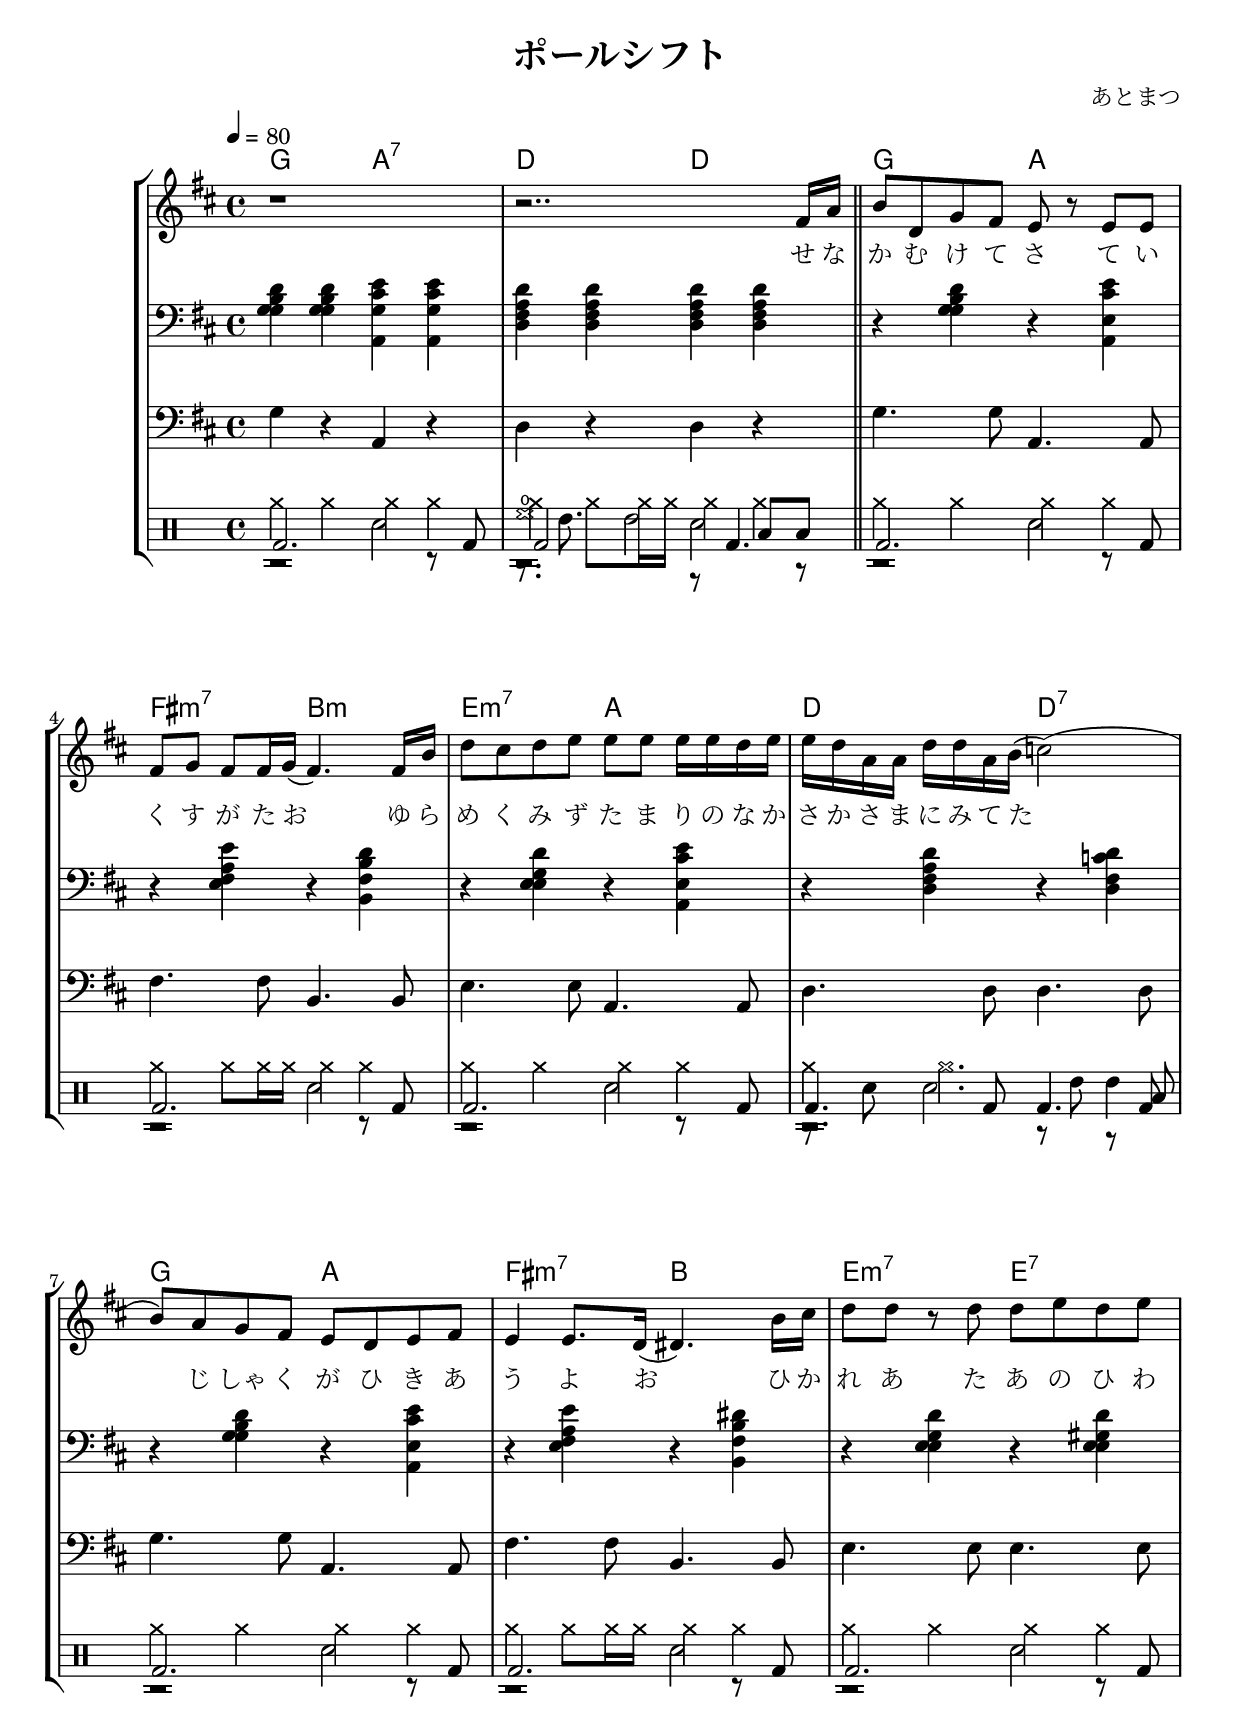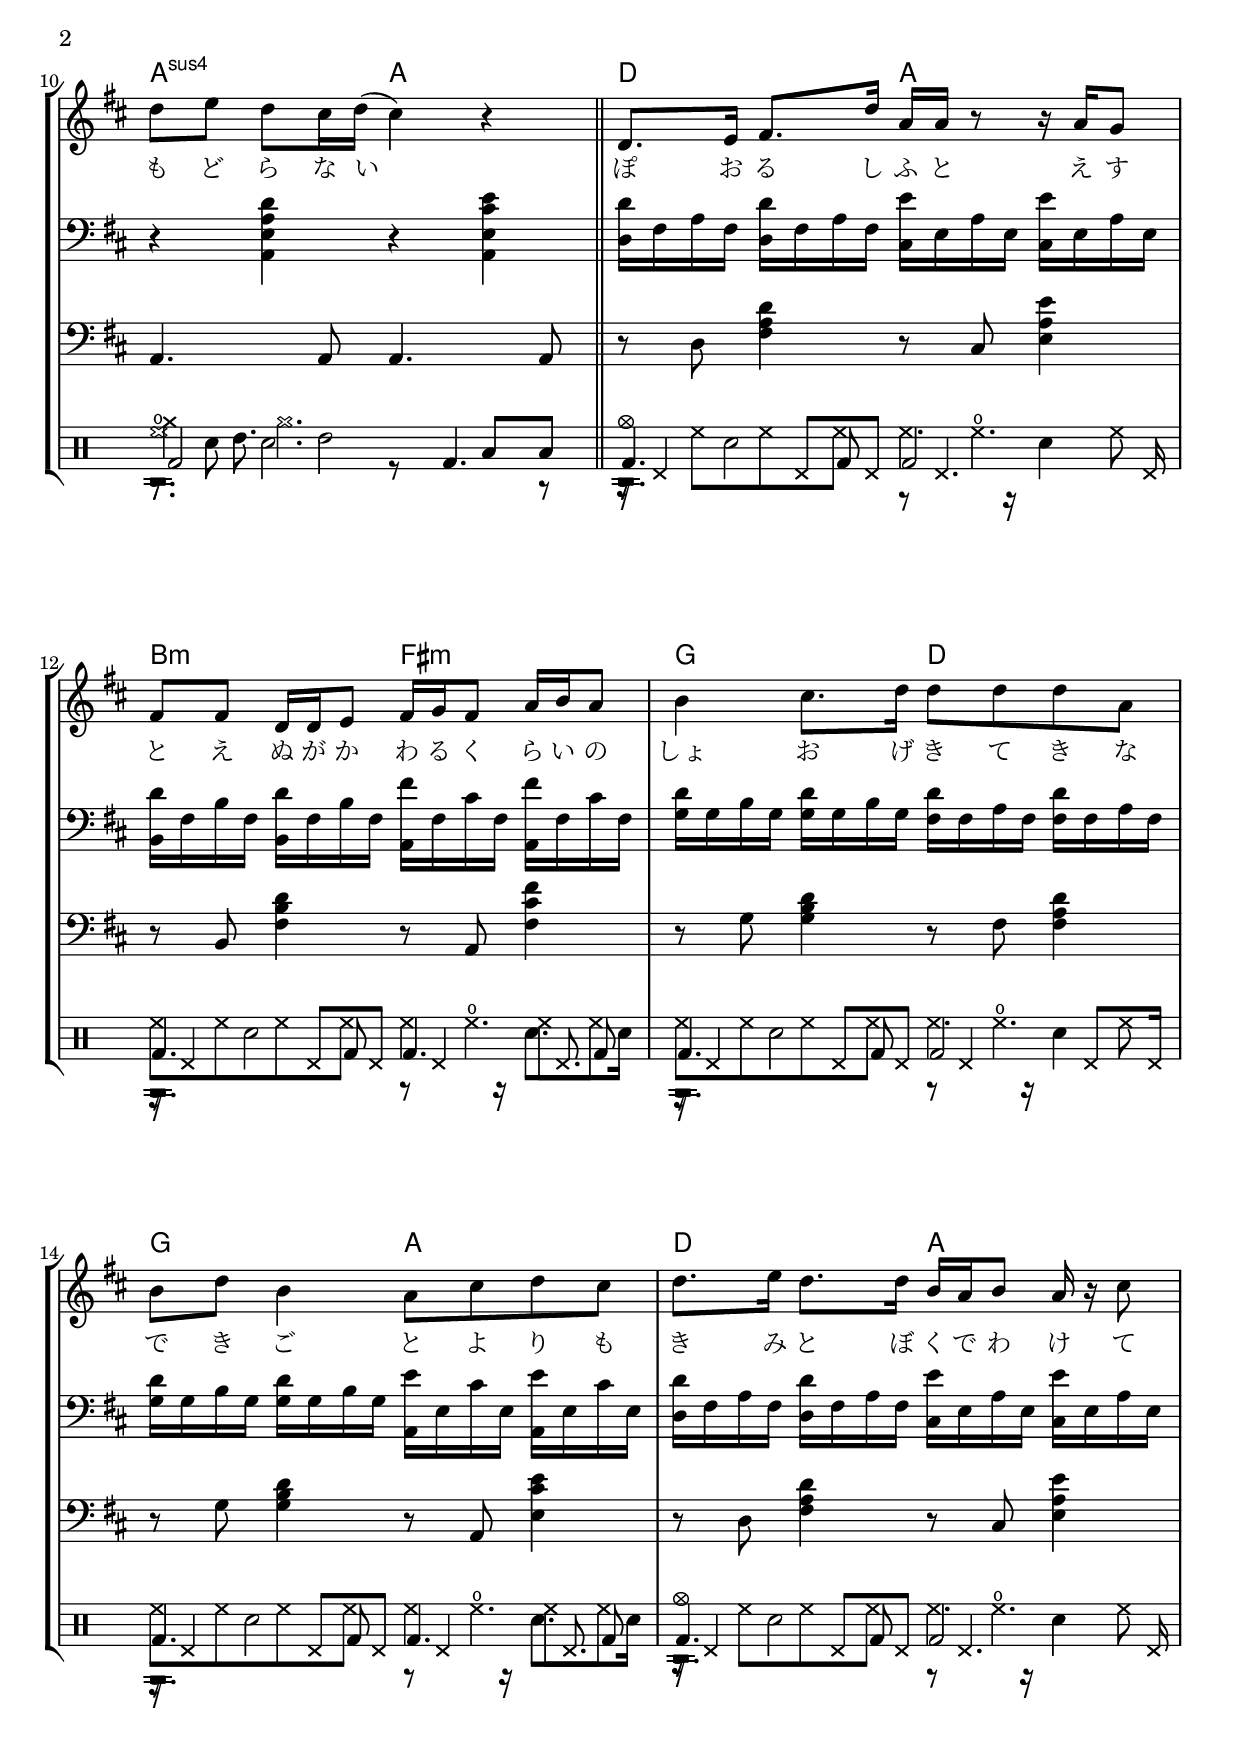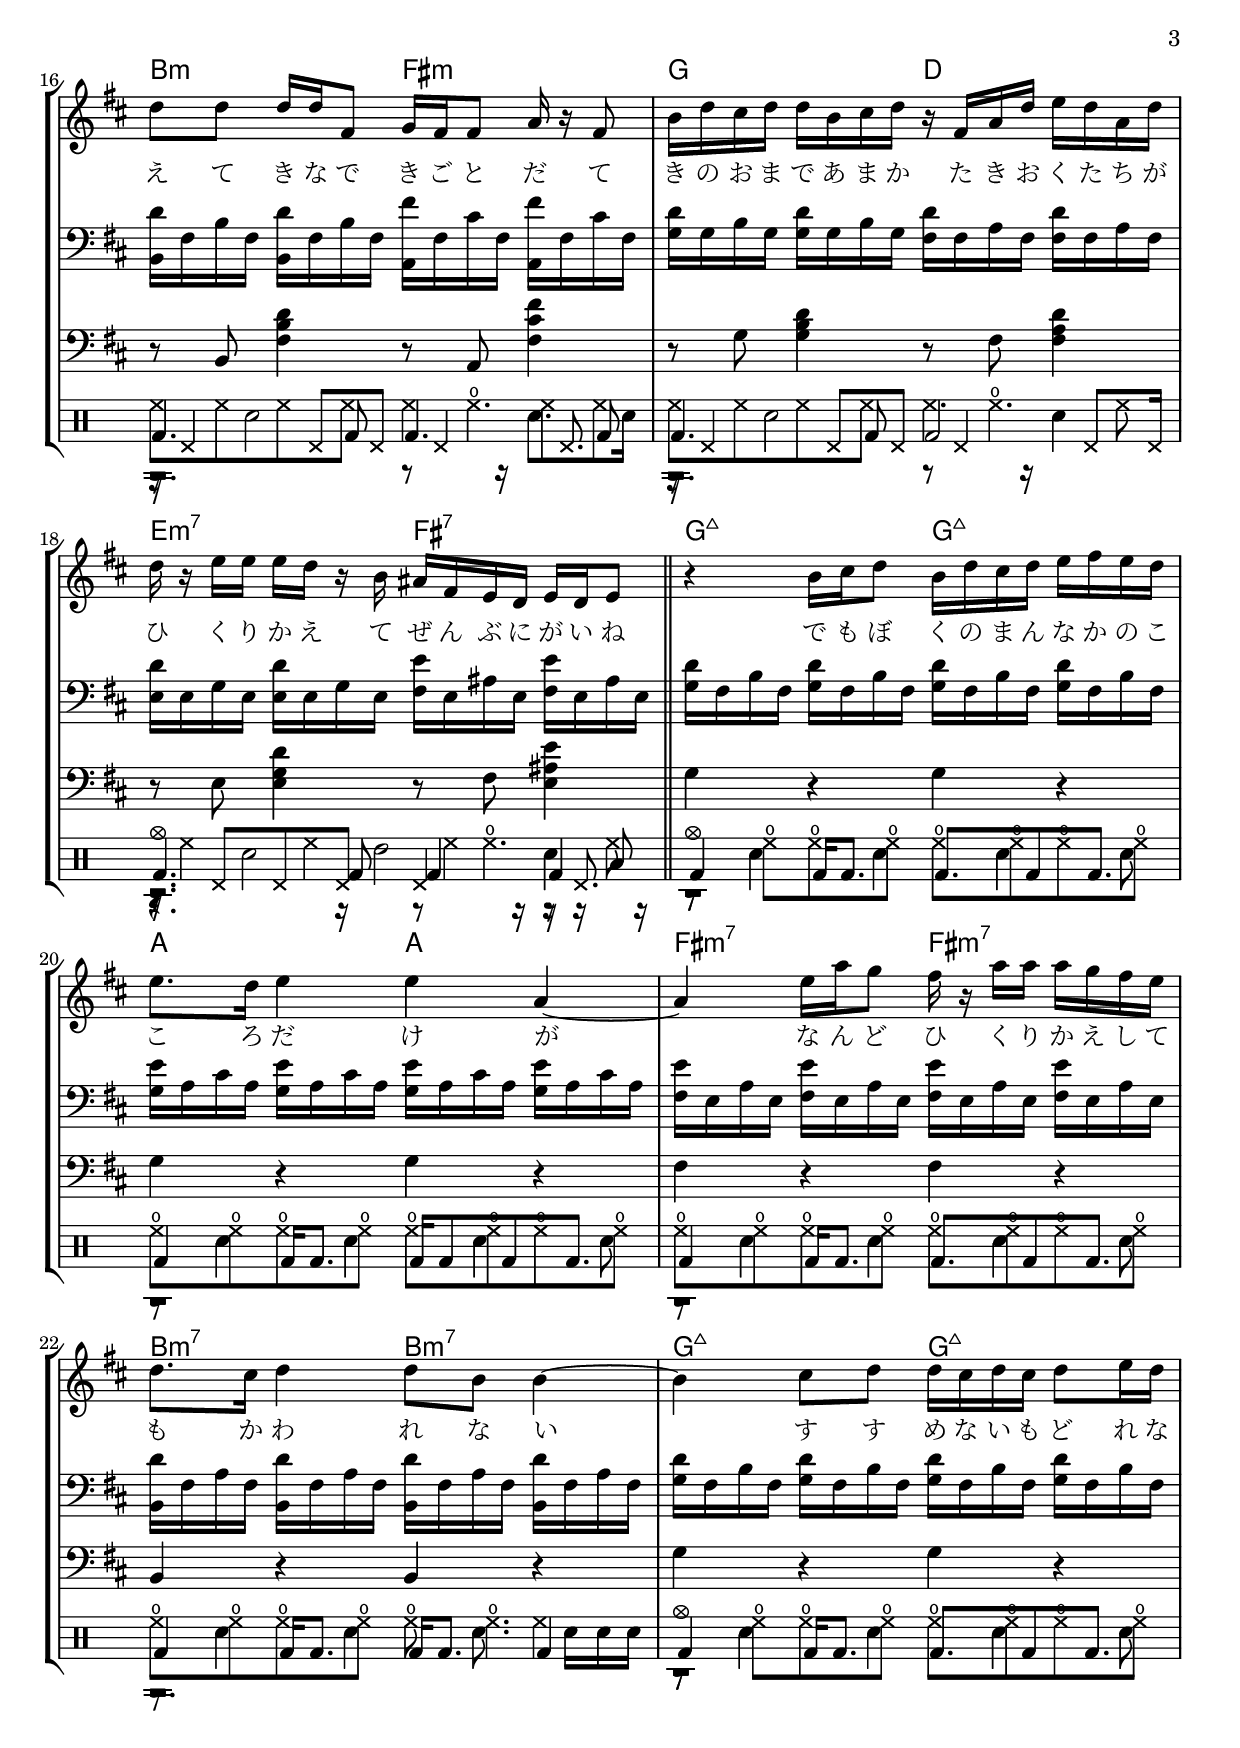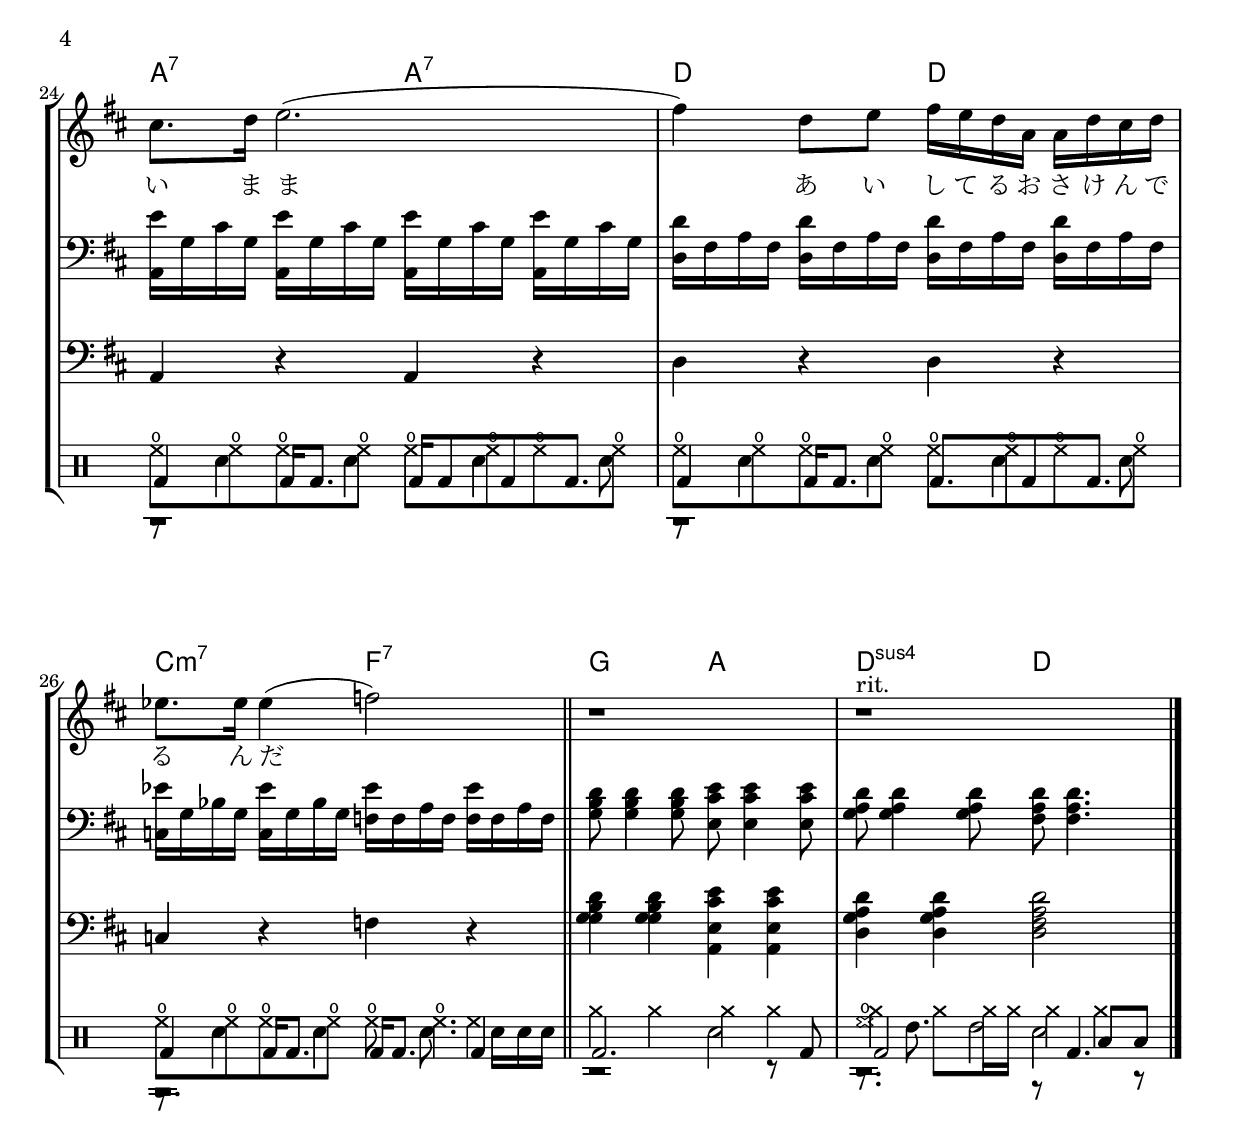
\version "2.12.1"

\header {
	title = \markup {ポールシフト}
	composer = \markup \center-column {あとまつ}
}

harmony = \chordmode {
	g2 a:7 d d 

	g a fis:min7 b:m e:min7 a d d:7 g a fis:min7 b e:min7 e:7 a:sus4 a 

	d a b:m fis:m g d g a d a b:m fis:m g d e:min7 fis:7 

	g:maj7 g:maj7 a a fis:min7 fis:min7 b:min7 b:min7 g:maj7 g:maj7 a:7 a:7 d d c:min7 f:7 

	g a d:sus4 d 
}

melody = {
	\key d \major
	\tempo 4 = 80
	r1 | r2.. 
	\set Staff.midiInstrument = #"fss0.35"
	fis'16  a'16 
	b'8  d'8  g'8  fis'8  e'8  r8  e'8  e'8 
	fis'8  g'8  fis'8  fis'16  g'16  (fis'4.)  fis'16  b'16 
	d''8  cis''8  d''8  e''8  e''8  e''8  e''16  e''16  d''16  e''16 
	e''16  d''16  a'16  a'16  d''16  d''16  a'16  b'16  (c''2) 
	(b'8)  a'8  g'8  fis'8  e'8  d'8  e'8  fis'8 
	e'4  e'8.  d'16  (dis'4.)  b'16  cis''16 
	d''8  d''8  r8  d''8  d''8  e''8  d''8  e''8 
	d''8  e''8  d''8  cis''16  d''16  (cis''4)  	r4 	\set Staff.midiInstrument = #"fss0.35"
	 d'8.  e'16  fis'8.  d''16  a'16  a'16  r8  r16  a'16  g'8 
	fis'8  fis'8  d'16  d'16  e'8  fis'16  g'16  fis'8  a'16  b'16  a'8 
	b'4  cis''8.  d''16  d''8  d''8  d''8  a'8 
	b'8  d''8  b'4  a'8  cis''8  d''8  cis''8 
	d''8.  e''16  d''8.  d''16  b'16  a'16  b'8  a'16  r16  cis''8 
	d''8  d''8  d''16  d''16  fis'8  g'16  fis'16  fis'8  a'16  r16  fis'8 
	b'16  d''16  cis''16  d''16  d''16  b'16  cis''16  d''16  r16  fis'16  a'16  d''16  e''16  d''16  a'16  d''16 
	d''16  r16  e''16  e''16  e''16  d''16  r16  b'16  ais'16  fis'16  e'16  d'16  e'16  d'16  e'8
	\set Staff.midiInstrument = #"fss0.35"
	r4 b'16  cis''16  d''8  b'16  d''16  cis''16  d''16  e''16  fis''16  e''16  d''16 
	e''8.  d''16  e''4  e''4  a'4~ 
	a'4  e''16  a''16  g''8  fis''16  r16  a''16  a''16  a''16  g''16  fis''16  e''16 
	d''8.  cis''16  d''4  d''8  b'8  b'4~ 
	b'4  cis''8  d''8  d''16  cis''16  d''16  cis''16  d''8  e''16  d''16 
	cis''8.  d''16  e''2. 
	(fis''4)  d''8  e''8  fis''16  e''16  d''16  a'16  a'16  d''16  cis''16  d''16 
	es''8.  es''16  es''4  (f''2)
	r1 | r1^"rit." \bar "|."
}

words = \lyricmode {
	
	せ  な  か  む  け  て  さ  て  い  く  す  が  た  お  ゆ  ら  め  く  み  ず  た  ま  り  の  な  か  さ  か  さ  ま  に  み  て  た  じ  しゃ  く  が  ひ  き  あ  う  よ  お  ひ  か  れ  あ  た  あ  の  ひ  わ  も  ど  ら  な  い  
	ぽ  お  る  し  ふ  と  え  す  と  え  ぬ  が  か  わ  る  く  ら  い  の  しょ  お  げ  き  て  き  な  で  き  ご  と  よ  り  も  き  み  と  ぼ  く  で  わ  け  て  え  て  き  な  で  き  ご  と  だ  て  き  の  お  ま  で  あ  ま  か  た  き  お  く  た  ち  が  ひ  く  り  か  え  て  ぜ  ん  ぶ  に  が  い  ね  
	で  も  ぼ  く  の  ま  ん  な  か  の  こ  こ  ろ  だ  け  が  な  ん  ど  ひ  く  り  か  え  し  て  も  か  わ  れ  な  い  す  す  め  な  い  も  ど  れ  な  い  ま  ま  あ  い  し  て  る  お  さ  け  ん  で  る  ん  だ  
	
}

tempochange = {
	\tempo 4 = 80
	r1 | r1 \bar "||"
	\tempo 4 = 80
	r1 | r1 | r1 | r1 | r1 | r1 | r1 | r1 \bar "||"
	\tempo 4 = 80
	r1 | r1 | r1 | r1 | r1 | r1 | r1 | r1 \bar "||"
	\tempo 4 = 80
	r1 | r1 | r1 | r1 | r1 | r1 | r1 | r1 \bar "||"
	\tempo 4 = 80
	r1 | \tempo 4 = 60 r2 \tempo 4 = 53 r2 \bar "|."
}

mainacc = {
	\clef bass
	\set Staff.midiInstrument = #"English Horn"
	\key d \major
	\tempo 4 = 80
	<g g b d'>4 <g g b d'>4
	<a, g cis' e'>4 <a, g cis' e'>4
	<d fis a d'>4 <d fis a d'>4
	<d fis a d'>4 <d fis a d'>4
	\bar "||"

	\set Staff.midiInstrument = #"Clarinet"
	r4 <g g b d'>4
	r4 <a, e cis' e'>4
	r4 <fis e a e'>4
	r4 <b, fis b d'>4
	r4 <e e g d'>4
	r4 <a, e cis' e'>4
	r4 <d fis a d'>4
	r4 <d fis c' d'>4
	r4 <g g b d'>4
	r4 <a, e cis' e'>4
	r4 <fis e a e'>4
	r4 <b, fis b dis'>4
	r4 <e e g d'>4
	r4 <e e gis d'>4
	r4 <a, e a d'>4
	r4 <a, e cis' e'>4
	\bar "||"

	\set Staff.midiInstrument = #"Electric Piano2"
	<d d'>16 fis a fis <d d'> fis a fis
	<cis e'>16 e a e <cis e'> e a e
	<b, d'>16 fis b fis <b, d'> fis b fis
	<a, fis'>16 fis cis' fis <a, fis'> fis cis' fis
	<g d'>16 g b g <g d'> g b g
	<fis d'>16 fis a fis <fis d'> fis a fis
	<g d'>16 g b g <g d'> g b g
	<a, e'>16 e cis' e <a, e'> e cis' e
	<d d'>16 fis a fis <d d'> fis a fis
	<cis e'>16 e a e <cis e'> e a e
	<b, d'>16 fis b fis <b, d'> fis b fis
	<a, fis'>16 fis cis' fis <a, fis'> fis cis' fis
	<g d'>16 g b g <g d'> g b g
	<fis d'>16 fis a fis <fis d'> fis a fis
	<e d'>16 e g e <e d'> e g e
	<fis e'>16 e ais e <fis e'> e ais e
	\bar "||"

	\set Staff.midiInstrument = #"Honky-tonk"
	<g d'>16 fis b fis <g d'> fis b fis
	<g d'>16 fis b fis <g d'> fis b fis
	<g e'>16 a cis' a <g e'> a cis' a
	<g e'>16 a cis' a <g e'> a cis' a
	<fis e'>16 e a e <fis e'> e a e
	<fis e'>16 e a e <fis e'> e a e
	<b, d'>16 fis a fis <b, d'> fis a fis
	<b, d'>16 fis a fis <b, d'> fis a fis
	<g d'>16 fis b fis <g d'> fis b fis
	<g d'>16 fis b fis <g d'> fis b fis
	<a, e'>16 g cis' g <a, e'> g cis' g
	<a, e'>16 g cis' g <a, e'> g cis' g
	<d d'>16 fis a fis <d d'> fis a fis
	<d d'>16 fis a fis <d d'> fis a fis
	<c es'>16 g bes g <c es'> g bes g
	<f es'>16 f a f <f es'> f a f
	\bar "||"

	\set Staff.midiInstrument = #"Violin"
	<g b d'>8 <g b d'>4 <g b d'>8
	<e cis' e'>8 <e cis' e'>4 <e cis' e'>8
	<g a d'>8 <g a d'>4 <g a d'>8
	<fis a d'>8 <fis a d'>4.
	\bar "|."
}

subacc = {
	\clef bass
	\set Staff.midiInstrument = #"Kalimba"
	\key d \major
	\tempo 4 = 80
	g4 r4
	a,4 r4
	d4 r4
	d4 r4
	\bar "||"

	\set Staff.midiInstrument = #"Acoustic Guitar (steel)"
	g4.g8
	a,4.a,8
	fis4.fis8
	b,4.b,8
	e4.e8
	a,4.a,8
	d4.d8
	d4.d8
	g4.g8
	a,4.a,8
	fis4.fis8
	b,4.b,8
	e4.e8
	e4.e8
	a,4.a,8
	a,4.a,8
	\bar "||"

	\set Staff.midiInstrument = #"Lead 8 (bass+lead)"
	r8 d <fis a d'>4
	r8 cis <e a e'>4
	r8 b, <fis b d'>4
	r8 a, <fis cis' fis'>4
	r8 g <g b d'>4
	r8 fis <fis a d'>4
	r8 g <g b d'>4
	r8 a, <e cis' e'>4
	r8 d <fis a d'>4
	r8 cis <e a e'>4
	r8 b, <fis b d'>4
	r8 a, <fis cis' fis'>4
	r8 g <g b d'>4
	r8 fis <fis a d'>4
	r8 e <e g d'>4
	r8 fis <e ais e'>4
	\bar "||"

	\set Staff.midiInstrument = #"orchestral strings"
	g4 r4
	g4 r4
	g4 r4
	g4 r4
	fis4 r4
	fis4 r4
	b,4 r4
	b,4 r4
	g4 r4
	g4 r4
	a,4 r4
	a,4 r4
	d4 r4
	d4 r4
	c4 r4
	f4 r4
	\bar "||"

	\set Staff.midiInstrument = #"Steel Drums"
	<g g b d'>4 <g g b d'>4
	<a, e cis' e'>4 <a, e cis' e'>4
	<d g a d'>4 <d g a d'>4
	<d fis a d'>2
	\bar "|."
}

percA = {
	\drummode {
	cymr4 cymr4 cymr4 cymr4  |cymr4 cymr8 cymr16 cymr16 cymr4 cymr4  \bar "||"
	cymr4 cymr4 cymr4 cymr4  |cymr4 cymr8 cymr16 cymr16 cymr4 cymr4  |cymr4 cymr4 cymr4 cymr4  |cymr4 cymr2.  |cymr4 cymr4 cymr4 cymr4  |cymr4 cymr8 cymr16 cymr16 cymr4 cymr4  |cymr4 cymr4 cymr4 cymr4  |cymr4 cymr2.  \bar "||"
	r2 r8 hho4.  |r2 r8 hho4.  |r2 r8 hho4.  |r2 r8 hho4.  |r2 r8 hho4.  |r2 r8 hho4.  |r2 r8 hho4.  |r2 r8 hho4.  \bar "||"
	cymc1  |r1  |r1  |r1  |cymc1  |r1  |r1  |r1  \bar "||"
	cymr4 cymr4 cymr4 cymr4  |cymr4 cymr8 cymr16 cymr16 cymr4 cymr4  \bar "|."
	}
}

percB = {
	\drummode {
	r2 sn2  |r2 sn2  \bar "||"
	r2 sn2  |r2 sn2  |r2 sn2  |r8 sn8 sn2.  |r2 sn2  |r2 sn2  |r2 sn2  |r8 sn8 sn2.  \bar "||"
	r8 hh8 hh8 hh8 hh4. hh8  |hh8 hh8 hh8 hh8 hh4 hh8 hh8  |hh8 hh8 hh8 hh8 hh4. hh8  |hh8 hh8 hh8 hh8 hh4 hh8 hh8  |r8 hh8 hh8 hh8 hh4. hh8  |hh8 hh8 hh8 hh8 hh4 hh8 hh8  |hh8 hh8 hh8 hh8 hh4. hh8  |r16 hh4 hh4 hh4 r16 hh8  \bar "||"
	r8 hho8 hho8 hho8 hho8 hho8 hho8 hho8  |hho8 hho8 hho8 hho8 hho8 hho8 hho8 hho8  |hho8 hho8 hho8 hho8 hho8 hho8 hho8 hho8  |hho8 hho8 hho8 hho8 hho8 hho4.  |r8 hho8 hho8 hho8 hho8 hho8 hho8 hho8  |hho8 hho8 hho8 hho8 hho8 hho8 hho8 hho8  |hho8 hho8 hho8 hho8 hho8 hho8 hho8 hho8  |hho8 hho8 hho8 hho8 hho8 hho4.  \bar "||"
	r2 sn2  |r2 sn2  \bar "|."
	}
}

percC = {
	\drummode {
	bd2. r8 bd8  |bd2 r8 bd4.  \bar "||"
	bd2. r8 bd8  |bd2. r8 bd8  |bd2. r8 bd8  |bd4. bd8 bd4. bd8  |bd2. r8 bd8  |bd2. r8 bd8  |bd2. r8 bd8  |bd2 r8 bd4.  \bar "||"
	r16 hhp4 hhp8 hhp8 hhp4. hhp16  |r16 hhp4 hhp8 hhp8 hhp4 hhp8.  |r16 hhp4 hhp8 hhp8 hhp4 hhp8 hhp16  |r16 hhp4 hhp8 hhp8 hhp4 hhp8.  |r16 hhp4 hhp8 hhp8 hhp4. hhp16  |r16 hhp4 hhp8 hhp8 hhp4 hhp8.  |r16 hhp4 hhp8 hhp8 hhp4 hhp8 hhp16  |r8 hhp8 hhp8 hhp8 hhp4 r16 hhp8.  \bar "||"
	r1  |r1  |r1  |r2. hh4  |r1  |r1  |r1  |r2. hh4  \bar "||"
	bd2. r8 bd8  |bd2 r8 bd4.  \bar "|."
	}
}

percD = {
	\drummode {
	r1 |r8. tommh8. tommh2 r8  \bar "||"
	r1 |r1 |r1 |r2 r8 tommh8 tommh4  |r1 |r1 |r1 |r8. tommh8. tommh2 r8  \bar "||"
	r8. sn2 r16 sn4  |r8. sn2 r16 sn8. sn16  |r8. sn2 r16 sn4  |r8. sn2 r16 sn8. sn16  |r8. sn2 r16 sn4  |r8. sn2 r16 sn8. sn16  |r8. sn2 r16 sn4  |r8. sn2 r16 sn4  \bar "||"
	r8 sn4 sn4 sn4 sn8  |r8 sn4 sn4 sn4 sn8  |r8 sn4 sn4 sn4 sn8  |r8 sn4 sn4 sn8. sn16 sn16 sn16  |r8 sn4 sn4 sn4 sn8  |r8 sn4 sn4 sn4 sn8  |r8 sn4 sn4 sn4 sn8  |r8 sn4 sn4 sn8. sn16 sn16 sn16  \bar "||"
	r1 |r8. tommh8. tommh2 r8  \bar "|."
	}
}

percE = {
	\drummode {
	r1 |r2. toml8 toml8  \bar "||"
	r1 |r1 |r1 |r2. r8 toml8  |r1 |r1 |r1 |r2. toml8 toml8  \bar "||"
	bd4. bd8 bd2  |bd4. bd8 bd4. bd8  |bd4. bd8 bd2  |bd4. bd8 bd4. bd8  |bd4. bd8 bd2  |bd4. bd8 bd4. bd8  |bd4. bd8 bd2  |bd4. bd8 bd4 bd4  \bar "||"
	bd4 bd16 bd8. bd8. bd8 bd8.  |bd4 bd16 bd8. bd16 bd8 bd8 bd8.  |bd4 bd16 bd8. bd8. bd8 bd8.  |bd4 bd16 bd8. bd16 bd8. bd4  |bd4 bd16 bd8. bd8. bd8 bd8.  |bd4 bd16 bd8. bd16 bd8 bd8 bd8.  |bd4 bd16 bd8. bd8. bd8 bd8.  |bd4 bd16 bd8. bd16 bd8. bd4  \bar "||"
	r1 |r2. toml8 toml8  \bar "|."
	}
}

percF = {
	\drummode {
	r1 |hho1  \bar "||"
	r1 |r1 |r1 |r1 |r1 |r1 |r1 |hho1  \bar "||"
	cymc1  |r1 |r1 |r1 |cymc1  |r1 |r1 |cymc1  \bar "||"
	r1 | r1 | r1 | r1 | r1 | r1 | r1 | r1 \bar "||"
	r1 |hho1  \bar "|."
	}
}

percG = {
	\drummode {
	r1 | r1 \bar "||"
	r1 | r1 | r1 | r1 | r1 | r1 | r1 | r1 \bar "||"
	r1 |r1 |r1 |r1 |r1 |r1 |r1 |r4. r16 tommh2 r16  \bar "||"
	r1 | r1 | r1 | r1 | r1 | r1 | r1 | r1 \bar "||"
	r1 | r1 \bar "|."
	}
}

percH = {
	\drummode {
	r1 | r1 \bar "||"
	r1 | r1 | r1 | r1 | r1 | r1 | r1 | r1 \bar "||"
	r1 |r1 |r1 |r1 |r1 |r1 |r1 |r2. r8 toml8  \bar "||"
	r1 | r1 | r1 | r1 | r1 | r1 | r1 | r1 \bar "||"
	r1 | r1 \bar "|."
	}
}

\score {
	<<
		\new StaffGroup <<
			\new ChordNames {\harmony}
			\new Voice = "melody" {\melody}
			\new Lyrics \lyricsto "melody" \words
			\new Staff = "mainacc" {\mainacc}
			\new Staff = "subacc" {\subacc}
			\new DrumStaff <<
				\new DrumVoice {\percA}
				\new DrumVoice {\percB}
				\new DrumVoice {\percC}
				\new DrumVoice {\percD}
				\new DrumVoice {\percE}
				\new DrumVoice {\percF}
				\new DrumVoice {\percG}
				\new DrumVoice {\percH}
			>>
		>>
	>>
	\layout { }
}
